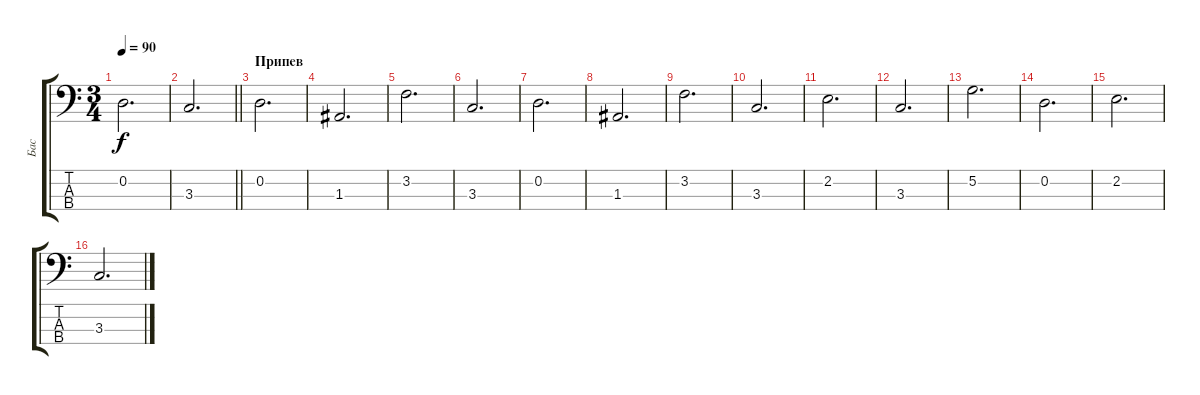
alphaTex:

\track ("Бас" "Бас") {instrument electricbassfinger}
\staff {score tabs}
\tuning (G2 D2 A1 E1) {hide}
\ts (3 4)
\tempo 90
\clef f4
\ks c
0.2.2{d dy f} |
\barLineRight lightlight
3.3.2{d} |
\section ("" "Припев")
0.2.2{d} |
1.3.2{d} |
3.2.2{d} |
3.3.2{d} |
0.2.2{d} |
1.3.2{d} |
3.2.2{d} |
3.3.2{d} |
2.2.2{d} |
3.3.2{d} |
5.2.2{d} |
0.2.2{d} |
2.2.2{d} |
3.3.2{d}
